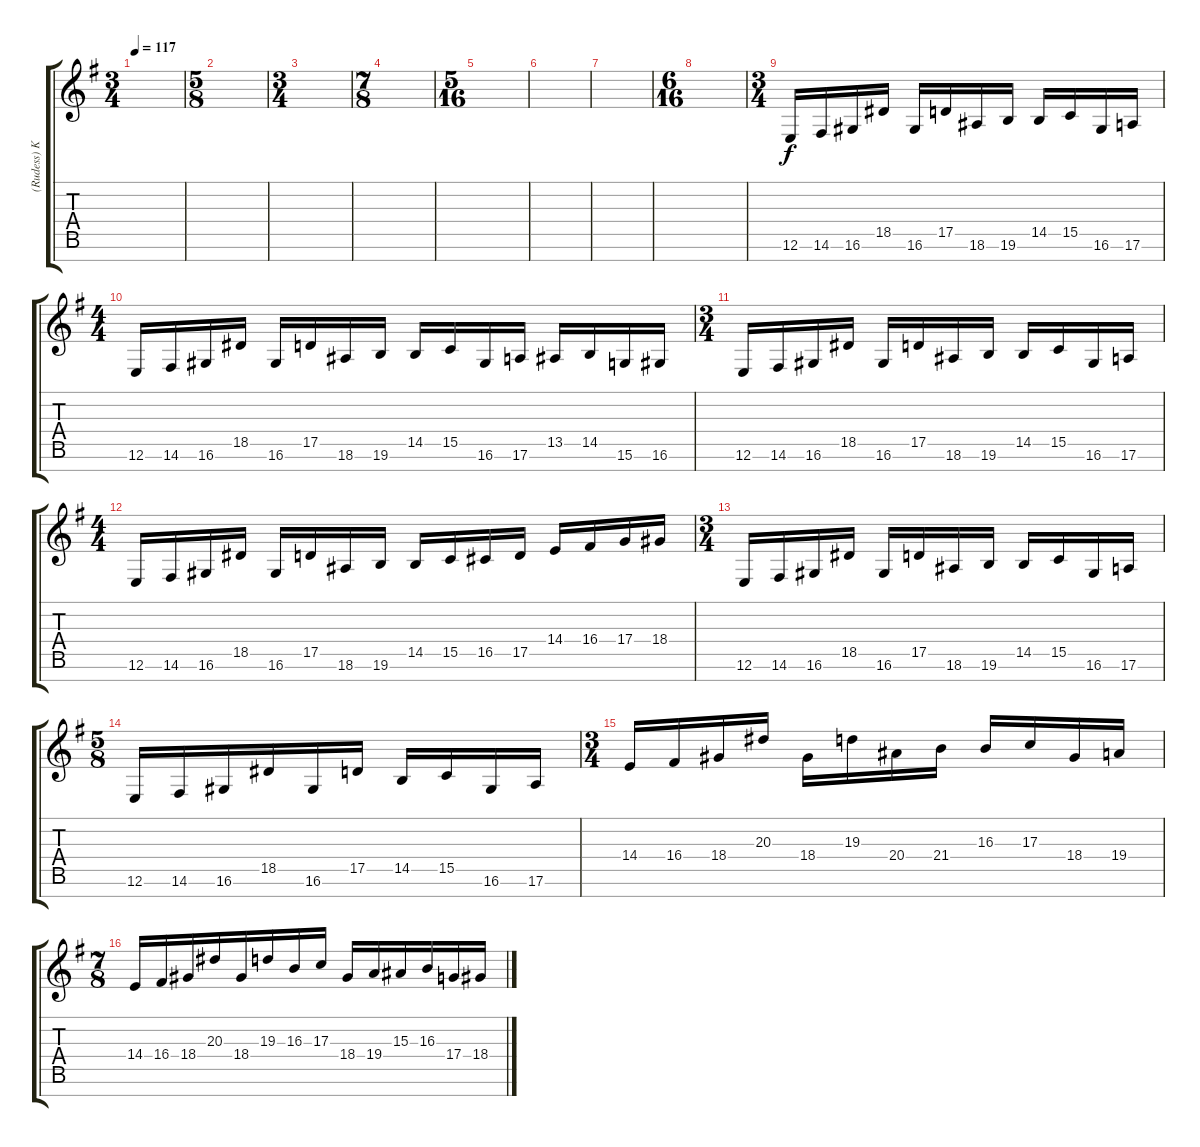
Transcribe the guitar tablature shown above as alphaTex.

\track ("(Rudess) Keyboard 1" "(Rudess) K") {instrument acousticgrandpiano}
\staff {score tabs}
\tuning (E4 B3 G3 D3 A2 E2 B1) {hide}
\ts (3 4)
\tempo 117
\clef g2
\ks eminor
|
\ts (5 8)
|
\ts (3 4)
|
\ts (7 8)
|
\ts (5 16)
|
|
|
\ts (6 16)
|
\ts (3 4)
12.6.16 14.6.16 16.6.16 18.5.16 16.6.16 17.5.16 18.6.16 19.6.16 14.5.16 15.5.16 16.6.16 17.6.16 |
\ts (4 4)
12.6.16 14.6.16 16.6.16 18.5.16 16.6.16 17.5.16 18.6.16 19.6.16 14.5.16 15.5.16 16.6.16 17.6.16 13.5.16 14.5.16 15.6.16 16.6.16 |
\ts (3 4)
12.6.16 14.6.16 16.6.16 18.5.16 16.6.16 17.5.16 18.6.16 19.6.16 14.5.16 15.5.16 16.6.16 17.6.16 |
\ts (4 4)
12.6.16 14.6.16 16.6.16 18.5.16 16.6.16 17.5.16 18.6.16 19.6.16 14.5.16 15.5.16 16.5.16 17.5.16 14.4.16 16.4.16 17.4.16 18.4.16 |
\ts (3 4)
12.6.16 14.6.16 16.6.16 18.5.16 16.6.16 17.5.16 18.6.16 19.6.16 14.5.16 15.5.16 16.6.16 17.6.16 |
\ts (5 8)
12.6.16 14.6.16 16.6.16 18.5.16 16.6.16 17.5.16 14.5.16 15.5.16 16.6.16 17.6.16 |
\ts (3 4)
14.4.16 16.4.16 18.4.16 20.3.16 18.4.16 19.3.16 20.4.16 21.4.16 16.3.16 17.3.16 18.4.16 19.4.16 |
\ts (7 8)
14.4.16 16.4.16 18.4.16 20.3.16 18.4.16 19.3.16 16.3.16 17.3.16 18.4.16 19.4.16 15.3.16 16.3.16 17.4.16 18.4.16
